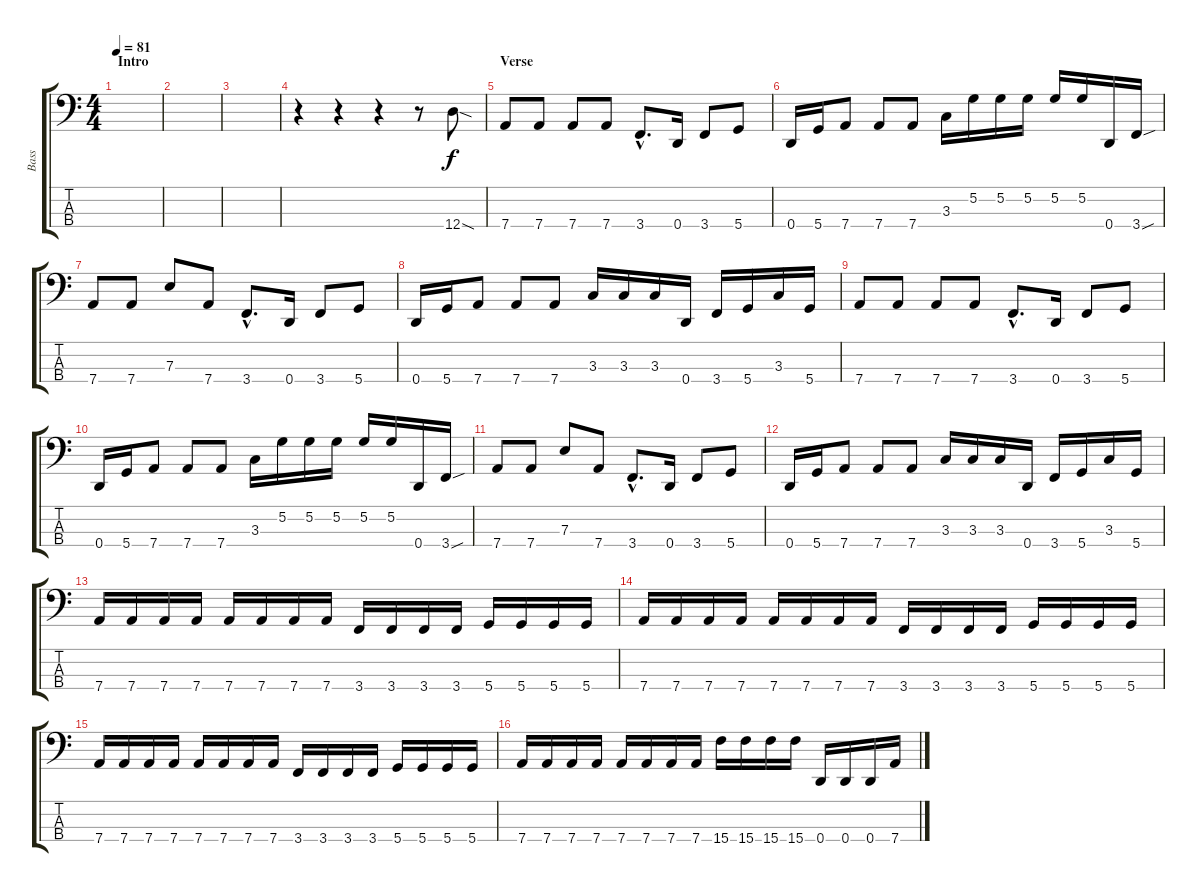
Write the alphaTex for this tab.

\track ("Bass" "Bass") {instrument electricbassfinger}
\staff {score tabs}
\tuning (G2 D2 A1 D1) {hide}
\ts (4 4)
\section ("" "Intro")
\tempo 81
\clef f4
\ks c
|
|
|
r.4 r.4 r.4 r.8 12.4{sod}.8 |
\section ("" "Verse")
7.4.8 7.4.8 7.4.8 7.4.8 3.4{hac}.8{d} 0.4.16 3.4.8 5.4.8 |
0.4.16 5.4.16 7.4.8 7.4.8 7.4.8 3.3.16 5.2.16 5.2.16 5.2.16 5.2.16 5.2.16 0.4.16 3.4{sou}.16 |
7.4.8 7.4.8 7.3.8 7.4.8 3.4{hac}.8{d} 0.4.16 3.4.8 5.4.8 |
0.4.16 5.4.16 7.4.8 7.4.8 7.4.8 3.3.16 3.3.16 3.3.16 0.4.16 3.4.16 5.4.16 3.3.16 5.4.16 |
7.4.8 7.4.8 7.4.8 7.4.8 3.4{hac}.8{d} 0.4.16 3.4.8 5.4.8 |
0.4.16 5.4.16 7.4.8 7.4.8 7.4.8 3.3.16 5.2.16 5.2.16 5.2.16 5.2.16 5.2.16 0.4.16 3.4{sou}.16 |
7.4.8 7.4.8 7.3.8 7.4.8 3.4{hac}.8{d} 0.4.16 3.4.8 5.4.8 |
0.4.16 5.4.16 7.4.8 7.4.8 7.4.8 3.3.16 3.3.16 3.3.16 0.4.16 3.4.16 5.4.16 3.3.16 5.4.16 |
7.4.16 7.4.16 7.4.16 7.4.16 7.4.16 7.4.16 7.4.16 7.4.16 3.4.16 3.4.16 3.4.16 3.4.16 5.4.16 5.4.16 5.4.16 5.4.16 |
7.4.16 7.4.16 7.4.16 7.4.16 7.4.16 7.4.16 7.4.16 7.4.16 3.4.16 3.4.16 3.4.16 3.4.16 5.4.16 5.4.16 5.4.16 5.4.16 |
7.4.16 7.4.16 7.4.16 7.4.16 7.4.16 7.4.16 7.4.16 7.4.16 3.4.16 3.4.16 3.4.16 3.4.16 5.4.16 5.4.16 5.4.16 5.4.16 |
7.4.16 7.4.16 7.4.16 7.4.16 7.4.16 7.4.16 7.4.16 7.4.16 15.4.16 15.4.16 15.4.16 15.4.16 0.4.16 0.4.16 0.4.16 7.4.16
